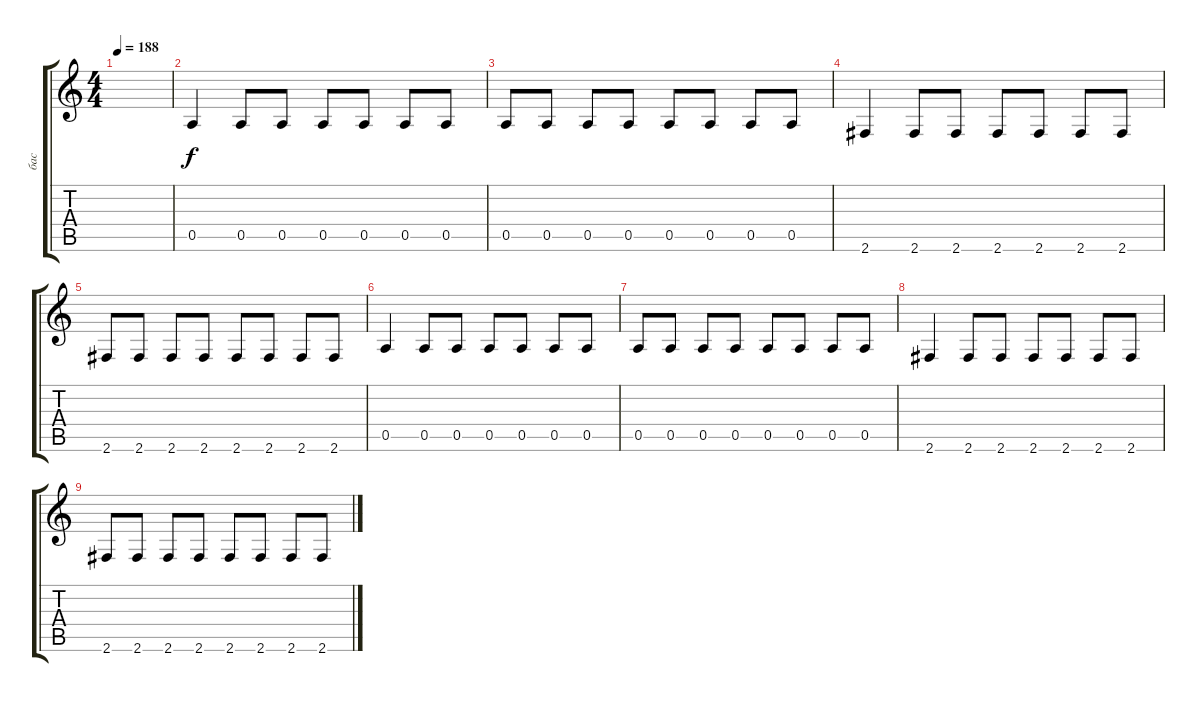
\track ("бас" "бас") {instrument electricbassfinger}
\staff {score tabs}
\tuning (E4 B3 G3 D3 A2 E2) {hide}
\ts (4 4)
\tempo 188
\clef g2
\ks c
|
0.5.4 0.5.8 0.5.8 0.5.8 0.5.8 0.5.8 0.5.8 |
0.5.8 0.5.8 0.5.8 0.5.8 0.5.8 0.5.8 0.5.8 0.5.8 |
2.6.4 2.6.8 2.6.8 2.6.8 2.6.8 2.6.8 2.6.8 |
2.6.8 2.6.8 2.6.8 2.6.8 2.6.8 2.6.8 2.6.8 2.6.8 |
0.5.4 0.5.8 0.5.8 0.5.8 0.5.8 0.5.8 0.5.8 |
0.5.8 0.5.8 0.5.8 0.5.8 0.5.8 0.5.8 0.5.8 0.5.8 |
2.6.4 2.6.8 2.6.8 2.6.8 2.6.8 2.6.8 2.6.8 |
2.6.8 2.6.8 2.6.8 2.6.8 2.6.8 2.6.8 2.6.8 2.6.8
